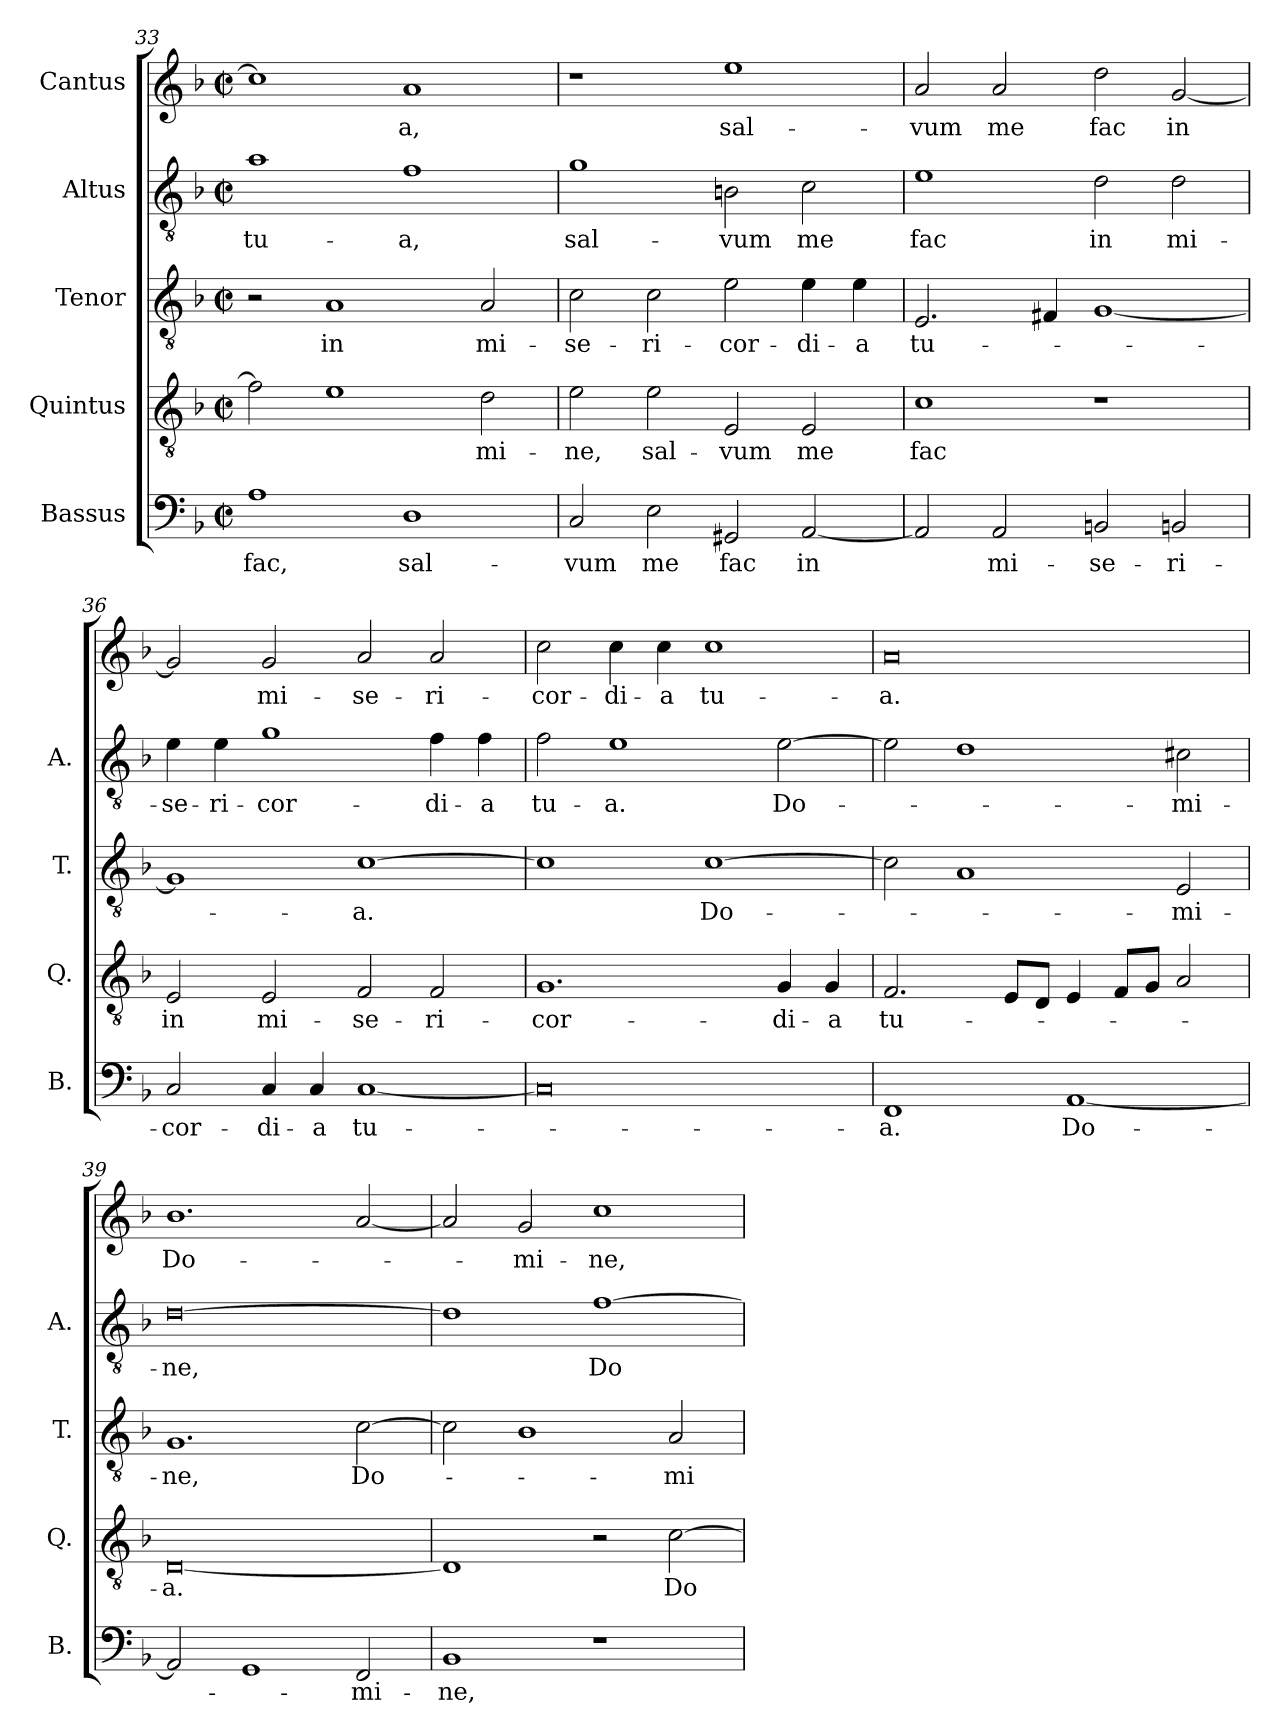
**kern	**text	**kern	**text	**kern	**text	**kern	**text	**kern	**text
*part5	*part5	*part4	*part4	*part3	*part3	*part2	*part2	*part1	*part1
*staff5	*staff5	*staff4	*staff4	*staff3	*staff3	*staff2	*staff2	*staff1	*staff1
*I"Bassus	*	*I"Quintus	*	*I"Tenor	*	*I"Altus	*	*I"Cantus	*
*I'B.	*	*I'Q.	*	*I'T.	*	*I'A.	*	*	*
*clefF4	*	*clefGv2	*	*clefGv2	*	*clefGv2	*	*clefG2	*
*k[b-]	*	*k[b-]	*	*k[b-]	*	*k[b-]	*	*k[b-]	*
*F:	*	*F:	*	*F:	*	*F:	*	*F:	*
*M2/2	*	*M2/2	*	*M2/2	*	*M2/2	*	*M2/2	*
*met(c|)	*	*met(c|)	*	*met(c|)	*	*met(c|)	*	*met(c|)	*
=33	=33	=33	=33	=33	=33	=33	=33	=33	=33
1A\	fac,	2f\]	.	2r	.	1a\	tu-	1cc\]	.
.	.	1e\	.	1A/	in	.	.	.	.
1D\	sal-	.	.	.	.	1f\	-a,	1a/	-a,
.	.	2d\	-mi-	2A/	mi-	.	.	.	.
=34	=34	=34	=34	=34	=34	=34	=34	=34	=34
2C/	-vum	2e\	-ne,	2c\	-se-	1g\	sal-	1r	.
2E\	me	2e\	sal-	2c\	-ri-	.	.	.	.
2GG#X/	fac	2E/	-vum	2e\	-cor-	2Bn\	-vum	1ee\	sal-
[2AA/	in	2E/	me	4e\	-di-	2c\	me	.	.
.	.	.	.	4e\	-a	.	.	.	.
=35	=35	=35	=35	=35	=35	=35	=35	=35	=35
2AA/]	.	1c\	fac	2.E/	tu-	1e\	fac	2a/	-vum
2AA/	mi-	.	.	.	.	.	.	2a/	me
.	.	.	.	4F#X/	.	.	.	.	.
2BBn/	-se-	1r	.	[1G/	.	2d\	in	2dd\	fac
2BBn/	-ri-	.	.	.	.	2d\	mi-	[2g/	in
=36	=36	=36	=36	=36	=36	=36	=36	=36	=36
2C/	-cor-	2E/	in	1G/]	.	4e\	-se-	2g/]	.
.	.	.	.	.	.	4e\	-ri-	.	.
4C/	-di-	2E/	mi-	.	.	1g\	-cor-	2g/	mi-
4C/	-a	.	.	.	.	.	.	.	.
[1C/	tu-	2F/	-se-	[1c\	-a.	.	.	2a/	-se-
.	.	2F/	-ri-	.	.	4f\	-di-	2a/	-ri-
.	.	.	.	.	.	4f\	-a	.	.
=37	=37	=37	=37	=37	=37	=37	=37	=37	=37
0C/]	.	1.G/	-cor-	1c\]	.	2f\	tu-	2cc\	-cor-
.	.	.	.	.	.	1e\	-a.	4cc\	-di-
.	.	.	.	.	.	.	.	4cc\	-a
.	.	.	.	[1c\	Do-	.	.	1cc\	tu-
.	.	4G/	-di-	.	.	[2e\	Do-	.	.
.	.	4G/	-a	.	.	.	.	.	.
=38	=38	=38	=38	=38	=38	=38	=38	=38	=38
1FF/	-a.	2.F/	tu-	2c\]	.	2e\]	.	0a/	-a.
.	.	.	.	1A/	.	1d\	.	.	.
.	.	8E/L	.	.	.	.	.	.	.
.	.	8D/J	.	.	.	.	.	.	.
[1AA/	Do-	4E/	.	.	.	.	.	.	.
.	.	8F/L	.	.	.	.	.	.	.
.	.	8G/J	.	.	.	.	.	.	.
.	.	2A/	.	2E/	-mi-	2c#X\	-mi-	.	.
=39	=39	=39	=39	=39	=39	=39	=39	=39	=39
2AA/]	.	[0D/	-a.	1.G/	-ne,	[0d\	-ne,	1.b-\	Do-
1GG/	.	.	.	.	.	.	.	.	.
2FF/	-mi-	.	.	[2c\	Do-	.	.	[2a/	.
=40	=40	=40	=40	=40	=40	=40	=40	=40	=40
1BB-/	-ne,	1D/]	.	2c\]	.	1d\]	.	2a/]	.
.	.	.	.	1B-\	.	.	.	2g/	-mi-
1r	.	2r	.	.	.	[1f\	Do-	1cc\	-ne,
.	.	[2c\	Do-	2A/	-mi-	.	.	.	.
=	=	=	=	=	=	=	=	=	=
*-	*-	*-	*-	*-	*-	*-	*-	*-	*-
